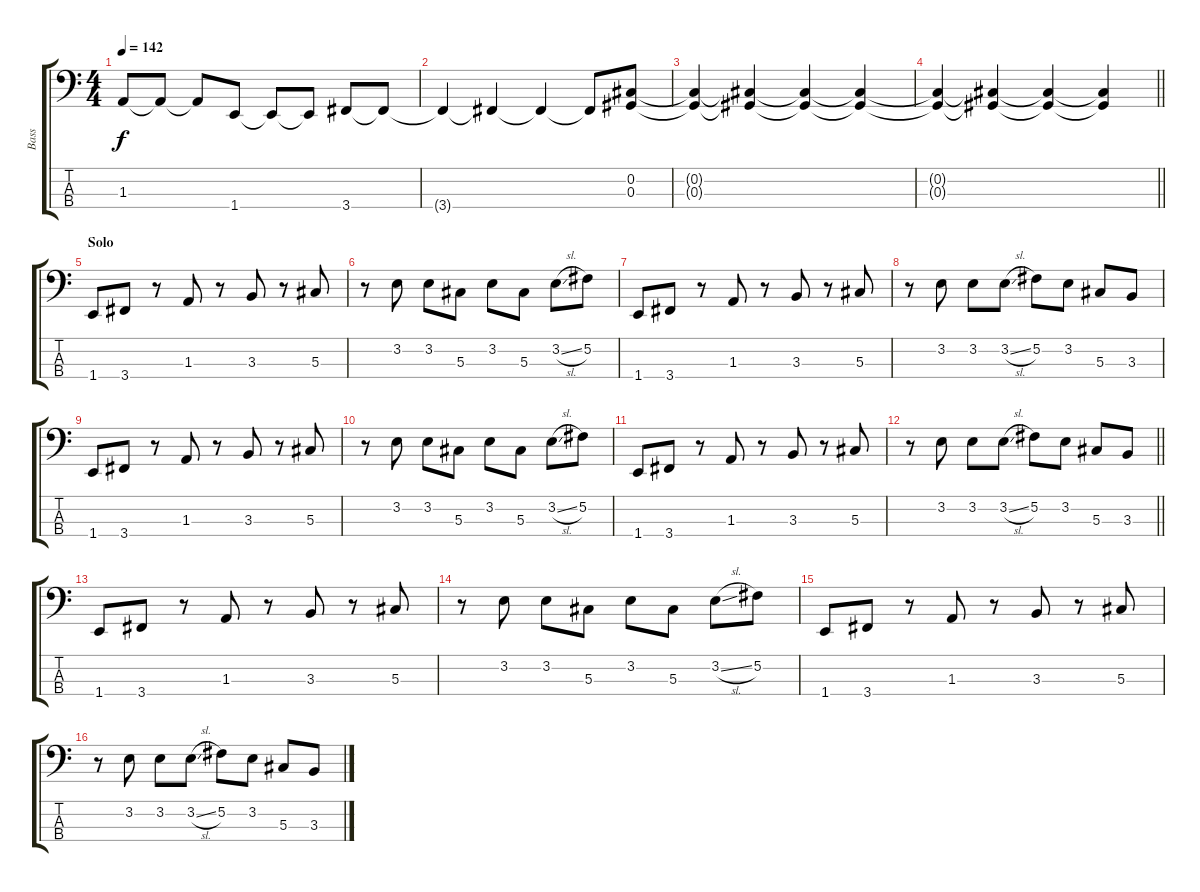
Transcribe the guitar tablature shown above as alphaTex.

\track ("Bass" "Bass") {instrument electricbassfinger}
\staff {score tabs}
\tuning (Gb2 Db2 Ab1 Eb1) {hide}
\ts (4 4)
\tempo 142
\clef f4
\ks c
1.3.8{dy f} 1.3{t}.8 1.3{t}.8 1.4.8 1.4{t}.8 1.4{t}.8 3.4.8 3.4{t}.8 |
3.4{t}.4 3.4{t}.4 3.4{t}.4 3.4{t}.8 (0.2 0.3).8 |
(0.2{t} 0.3{t}).4 (0.2{t} 0.3{t}).4 (0.2{t} 0.3{t}).4 (0.2{t} 0.3{t}).4 |
\barLineRight lightlight
(0.2{t} 0.3{t}).4 (0.2{t} 0.3{t}).4 (0.2{t} 0.3{t}).4 (0.2{t} 0.3{t}).4 |
\section ("" "Solo")
1.4.8 3.4.8 r.8 1.3.8 r.8 3.3.8 r.8 5.3.8 |
r.8 3.2.8 3.2.8 5.3.8 3.2.8 5.3.8 3.2{sl}.8 5.2.8 |
1.4.8 3.4.8 r.8 1.3.8 r.8 3.3.8 r.8 5.3.8 |
r.8 3.2.8 3.2.8 3.2{sl}.8 5.2.8 3.2.8 5.3.8 3.3.8 |
1.4.8 3.4.8 r.8 1.3.8 r.8 3.3.8 r.8 5.3.8 |
r.8 3.2.8 3.2.8 5.3.8 3.2.8 5.3.8 3.2{sl}.8 5.2.8 |
1.4.8 3.4.8 r.8 1.3.8 r.8 3.3.8 r.8 5.3.8 |
\barLineRight lightlight
r.8 3.2.8 3.2.8 3.2{sl}.8 5.2.8 3.2.8 5.3.8 3.3.8 |
1.4.8 3.4.8 r.8 1.3.8 r.8 3.3.8 r.8 5.3.8 |
r.8 3.2.8 3.2.8 5.3.8 3.2.8 5.3.8 3.2{sl}.8 5.2.8 |
1.4.8 3.4.8 r.8 1.3.8 r.8 3.3.8 r.8 5.3.8 |
r.8 3.2.8 3.2.8 3.2{sl}.8 5.2.8 3.2.8 5.3.8 3.3.8
